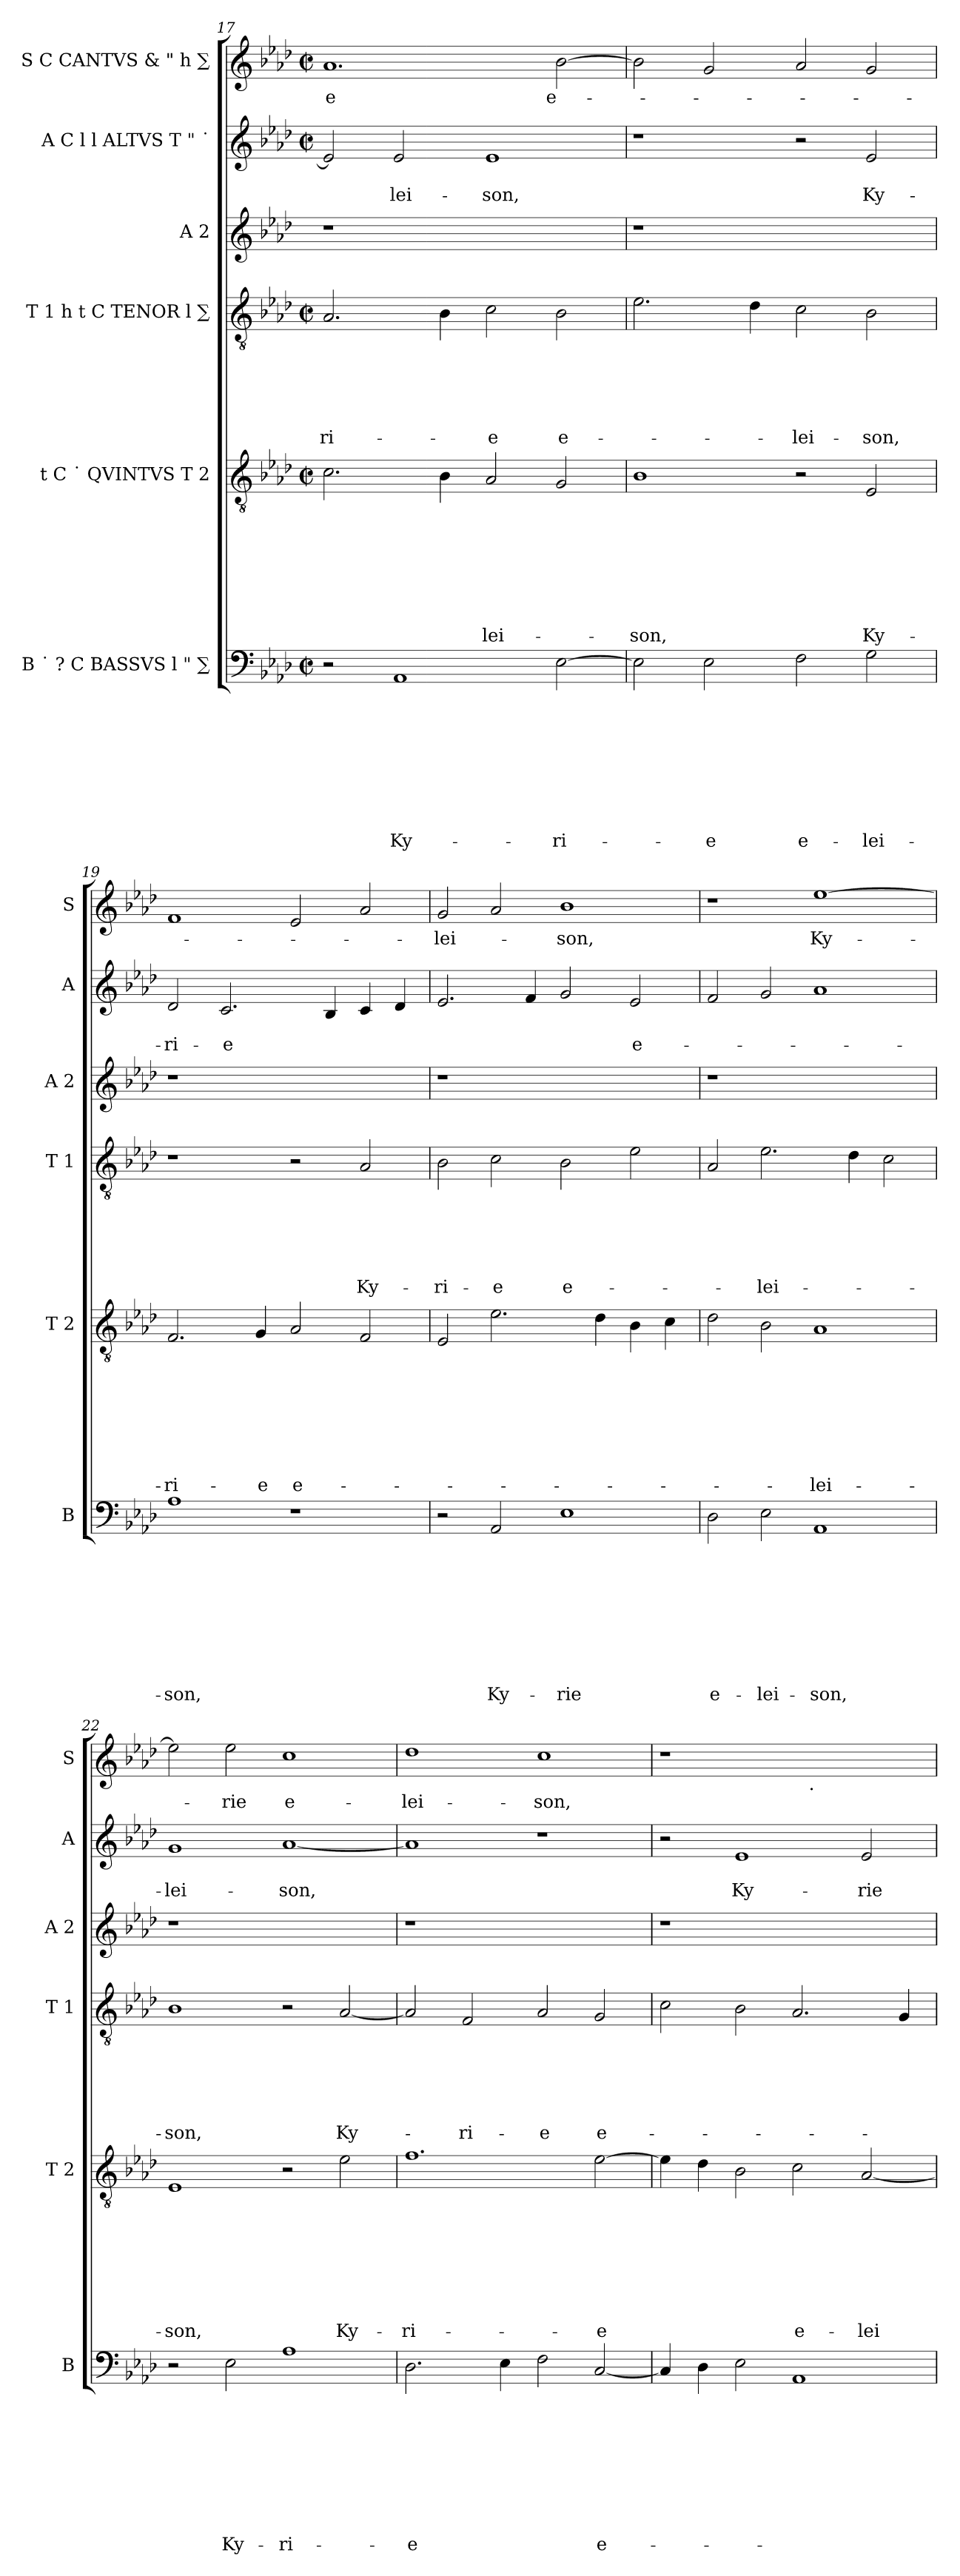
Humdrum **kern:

**kern	**text	**text	**text	**text	**text	**text	**text	**text	**text	**kern	**text	**text	**text	**text	**text	**text	**text	**text	**kern	**text	**text	**text	**text	**text	**text	**kern	**kern	**text	**text	**kern	**text
*part6	*part6	*part6	*part6	*part6	*part6	*part6	*part6	*part6	*part6	*part5	*part5	*part5	*part5	*part5	*part5	*part5	*part5	*part5	*part4	*part4	*part4	*part4	*part4	*part4	*part4	*part3	*part2	*part2	*part2	*part1	*part1
*staff6	*staff6	*staff6	*staff6	*staff6	*staff6	*staff6	*staff6	*staff6	*staff6	*staff5	*staff5	*staff5	*staff5	*staff5	*staff5	*staff5	*staff5	*staff5	*staff4	*staff4	*staff4	*staff4	*staff4	*staff4	*staff4	*staff3	*staff2	*staff2	*staff2	*staff1	*staff1
*I"B ˙ ? C BASSVS l " ∑	*	*	*	*	*	*	*	*	*	*I"t C ˙ QVINTVS T 2	*	*	*	*	*	*	*	*	*I"T 1 h t C TENOR l ∑	*	*	*	*	*	*	*I"A 2	*I"A C l l ALTVS T " ˙	*	*	*I"S C CANTVS & " h ∑	*
*I'B	*	*	*	*	*	*	*	*	*	*I'T 2	*	*	*	*	*	*	*	*	*I'T 1	*	*	*	*	*	*	*I'A 2	*I'A	*	*	*I'S	*
*clefF4	*	*	*	*	*	*	*	*	*	*clefGv2	*	*	*	*	*	*	*	*	*clefGv2	*	*	*	*	*	*	*clefG2	*clefG2	*	*	*clefG2	*
*k[b-e-a-d-]	*	*	*	*	*	*	*	*	*	*k[b-e-a-d-]	*	*	*	*	*	*	*	*	*k[b-e-a-d-]	*	*	*	*	*	*	*k[b-e-a-d-]	*k[b-e-a-d-]	*	*	*k[b-e-a-d-]	*
*A-:	*	*	*	*	*	*	*	*	*	*A-:	*	*	*	*	*	*	*	*	*A-:	*	*	*	*	*	*	*A-:	*A-:	*	*	*A-:	*
*M2/2	*	*	*	*	*	*	*	*	*	*M2/2	*	*	*	*	*	*	*	*	*M2/2	*	*	*	*	*	*	*	*M2/2	*	*	*M2/2	*
*met(c|)	*	*	*	*	*	*	*	*	*	*met(c|)	*	*	*	*	*	*	*	*	*met(c|)	*	*	*	*	*	*	*	*met(c|)	*	*	*met(c|)	*
=17	=17	=17	=17	=17	=17	=17	=17	=17	=17	=17	=17	=17	=17	=17	=17	=17	=17	=17	=17	=17	=17	=17	=17	=17	=17	=17	=17	=17	=17	=17	=17
!	!	!	!	!	!	!	!	!	!	!	!	!	!	!	!	!	!	!	!	!	!	!	!	!	!LO:LY:b	!	!	!	!	!	!LO:LY:b:rj
2r	.	.	.	.	.	.	.	.	.	2.c\	.	.	.	.	.	.	.	.	2.A-/	.	.	.	.	.	-ri-	1r	2e-/]	.	.	1.a-	-e
!	!	!	!	!	!	!	!	!	!LO:LY:b	!	!	!	!	!	!	!	!	!	!	!	!	!	!	!	!	!	!	!	!LO:LY:b	!	!
1AA-	.	.	.	.	.	.	.	.	Ky-	.	.	.	.	.	.	.	.	.	.	.	.	.	.	.	.	.	2e-/	.	-lei-	.	.
.	.	.	.	.	.	.	.	.	.	4B-\	.	.	.	.	.	.	.	.	4B-\	.	.	.	.	.	.	.	.	.	.	.	.
!	!	!	!	!	!	!	!	!	!	!	!	!	!	!	!	!	!	!LO:LY:b	!	!	!	!	!	!	!LO:LY:b	!	!	!	!LO:LY:b	!	!
.	.	.	.	.	.	.	.	.	.	2A-/	.	.	.	.	.	.	.	-lei-	2c\	.	.	.	.	.	-e	1ryy	1e-	.	-son,	.	.
!	!	!	!	!	!	!	!	!	!LO:LY:b	!	!	!	!	!	!	!	!	!	!	!	!	!	!	!	!LO:LY:b	!	!	!	!	!	!LO:LY:b
[>2E-\	.	.	.	.	.	.	.	.	-ri-	2G/	.	.	.	.	.	.	.	.	2B-\	.	.	.	.	.	e-	.	.	.	.	[>2b-\	e-
=18	=18	=18	=18	=18	=18	=18	=18	=18	=18	=18	=18	=18	=18	=18	=18	=18	=18	=18	=18	=18	=18	=18	=18	=18	=18	=18	=18	=18	=18	=18	=18
!	!	!	!	!	!	!	!	!	!	!	!	!	!	!	!	!	!	!LO:LY:b	!	!	!	!	!	!	!	!	!	!	!	!	!
2E-\]	.	.	.	.	.	.	.	.	.	1B-	.	.	.	.	.	.	.	-son,	2.e-\	.	.	.	.	.	.	1r	1r	.	.	2b-\]	.
!	!	!	!	!	!	!	!	!	!LO:LY:b	!	!	!	!	!	!	!	!	!	!	!	!	!	!	!	!	!	!	!	!	!	!
2E-\	.	.	.	.	.	.	.	.	-e	.	.	.	.	.	.	.	.	.	.	.	.	.	.	.	.	.	.	.	.	2g/	.
.	.	.	.	.	.	.	.	.	.	.	.	.	.	.	.	.	.	.	4d-\	.	.	.	.	.	.	.	.	.	.	.	.
!	!	!	!	!	!	!	!	!	!LO:LY:b	!	!	!	!	!	!	!	!	!	!	!	!	!	!	!	!LO:LY:b	!	!	!	!	!	!
2F\	.	.	.	.	.	.	.	.	e-	2r	.	.	.	.	.	.	.	.	2c\	.	.	.	.	.	-lei-	1ryy	2r	.	.	2a-/	.
!	!	!	!	!	!	!	!	!	!LO:LY:b	!	!	!	!	!	!	!	!	!LO:LY:b	!	!	!	!	!	!	!LO:LY:b	!	!	!	!LO:LY:b	!	!
2G\	.	.	.	.	.	.	.	.	-lei-	2E-/	.	.	.	.	.	.	.	Ky-	2B-\	.	.	.	.	.	-son,	.	2e-/	.	Ky-	2g/	.
!!LO:LB:g=z
=19	=19	=19	=19	=19	=19	=19	=19	=19	=19	=19	=19	=19	=19	=19	=19	=19	=19	=19	=19	=19	=19	=19	=19	=19	=19	=19	=19	=19	=19	=19	=19
!	!	!	!	!	!	!	!	!	!LO:LY:b	!	!	!	!	!	!	!	!	!LO:LY:b	!	!	!	!	!	!	!	!	!	!	!LO:LY:b	!	!
1A-	.	.	.	.	.	.	.	.	-son,	2.F/	.	.	.	.	.	.	.	-ri-	1r	.	.	.	.	.	.	1r	2d-/	.	-ri-	1f	.
!	!	!	!	!	!	!	!	!	!	!	!	!	!	!	!	!	!	!	!	!	!	!	!	!	!	!	!	!	!LO:LY:b:rj	!	!
.	.	.	.	.	.	.	.	.	.	.	.	.	.	.	.	.	.	.	.	.	.	.	.	.	.	.	2.c/	.	-e	.	.
!	!	!	!	!	!	!	!	!	!	!	!	!	!	!	!	!	!	!LO:LY:b	!	!	!	!	!	!	!	!	!	!	!	!	!
.	.	.	.	.	.	.	.	.	.	4G/	.	.	.	.	.	.	.	-e	.	.	.	.	.	.	.	.	.	.	.	.	.
!	!	!	!	!	!	!	!	!	!	!	!	!	!	!	!	!	!	!LO:LY:b	!	!	!	!	!	!	!	!	!	!	!	!	!
1r	.	.	.	.	.	.	.	.	.	2A-/	.	.	.	.	.	.	.	e-	2r	.	.	.	.	.	.	1ryy	.	.	.	2e-/	.
.	.	.	.	.	.	.	.	.	.	.	.	.	.	.	.	.	.	.	.	.	.	.	.	.	.	.	4B-/	.	.	.	.
!	!	!	!	!	!	!	!	!	!	!	!	!	!	!	!	!	!	!	!	!	!	!	!	!	!LO:LY:b	!	!	!	!	!	!
.	.	.	.	.	.	.	.	.	.	2F/	.	.	.	.	.	.	.	.	2A-/	.	.	.	.	.	Ky-	.	4c/	.	.	2a-/	.
.	.	.	.	.	.	.	.	.	.	.	.	.	.	.	.	.	.	.	.	.	.	.	.	.	.	.	4d-/	.	.	.	.
=20	=20	=20	=20	=20	=20	=20	=20	=20	=20	=20	=20	=20	=20	=20	=20	=20	=20	=20	=20	=20	=20	=20	=20	=20	=20	=20	=20	=20	=20	=20	=20
!	!	!	!	!	!	!	!	!	!	!	!	!	!	!	!	!	!	!	!	!	!	!	!	!	!LO:LY:b	!	!	!	!	!	!LO:LY:b
2r	.	.	.	.	.	.	.	.	.	2E-/	.	.	.	.	.	.	.	.	2B-\	.	.	.	.	.	-ri-	1r	2.e-/	.	.	2g/	-lei-
!	!	!	!	!	!	!	!	!	!LO:LY:b	!	!	!	!	!	!	!	!	!	!	!	!	!	!	!	!LO:LY:b	!	!	!	!	!	!
2AA-/	.	.	.	.	.	.	.	.	Ky-	2.e-\	.	.	.	.	.	.	.	.	2c\	.	.	.	.	.	-e	.	.	.	.	2a-/	.
.	.	.	.	.	.	.	.	.	.	.	.	.	.	.	.	.	.	.	.	.	.	.	.	.	.	.	4f/	.	.	.	.
!	!	!	!	!	!	!	!	!	!LO:LY:b	!	!	!	!	!	!	!	!	!	!	!	!	!	!	!	!LO:LY:b	!	!	!	!	!	!LO:LY:b
1E-	.	.	.	.	.	.	.	.	-rie	.	.	.	.	.	.	.	.	.	2B-\	.	.	.	.	.	e-	1ryy	2g/	.	.	1b-	-son,
.	.	.	.	.	.	.	.	.	.	4d-\	.	.	.	.	.	.	.	.	.	.	.	.	.	.	.	.	.	.	.	.	.
!	!	!	!	!	!	!	!	!	!	!	!	!	!	!	!	!	!	!	!	!	!	!	!	!	!	!	!	!	!LO:LY:b	!	!
.	.	.	.	.	.	.	.	.	.	4B-\	.	.	.	.	.	.	.	.	2e-\	.	.	.	.	.	.	.	2e-/	.	e-	.	.
.	.	.	.	.	.	.	.	.	.	4c\	.	.	.	.	.	.	.	.	.	.	.	.	.	.	.	.	.	.	.	.	.
=21	=21	=21	=21	=21	=21	=21	=21	=21	=21	=21	=21	=21	=21	=21	=21	=21	=21	=21	=21	=21	=21	=21	=21	=21	=21	=21	=21	=21	=21	=21	=21
!	!	!	!	!	!	!	!	!	!LO:LY:b	!	!	!	!	!	!	!	!	!	!	!	!	!	!	!	!	!	!	!	!	!	!
2D-\	.	.	.	.	.	.	.	.	e-	2d-\	.	.	.	.	.	.	.	.	2A-/	.	.	.	.	.	.	1r	2f/	.	.	1r	.
!	!	!	!	!	!	!	!	!	!LO:LY:b	!	!	!	!	!	!	!	!	!	!	!	!	!	!	!	!LO:LY:b	!	!	!	!	!	!
2E-\	.	.	.	.	.	.	.	.	-lei-	2B-\	.	.	.	.	.	.	.	.	2.e-\	.	.	.	.	.	-lei-	.	2g/	.	.	.	.
!	!	!	!	!	!	!	!	!	!LO:LY:b	!	!	!	!	!	!	!	!	!LO:LY:b	!	!	!	!	!	!	!	!	!	!	!	!	!LO:LY:b
1AA-	.	.	.	.	.	.	.	.	-son,	1A-	.	.	.	.	.	.	.	-lei-	.	.	.	.	.	.	.	1ryy	1a-	.	.	[>1ee-	Ky-
.	.	.	.	.	.	.	.	.	.	.	.	.	.	.	.	.	.	.	4d-\	.	.	.	.	.	.	.	.	.	.	.	.
.	.	.	.	.	.	.	.	.	.	.	.	.	.	.	.	.	.	.	2c\	.	.	.	.	.	.	.	.	.	.	.	.
=22	=22	=22	=22	=22	=22	=22	=22	=22	=22	=22	=22	=22	=22	=22	=22	=22	=22	=22	=22	=22	=22	=22	=22	=22	=22	=22	=22	=22	=22	=22	=22
!	!	!	!	!	!	!	!	!	!	!	!	!	!	!	!	!	!	!LO:LY:b	!	!	!	!	!	!	!LO:LY:b	!	!	!	!LO:LY:b	!	!
2r	.	.	.	.	.	.	.	.	.	1E-	.	.	.	.	.	.	.	-son,	1B-	.	.	.	.	.	-son,	1r	1g	.	-lei-	2ee-\]	.
!	!	!	!	!	!	!	!	!	!LO:LY:b	!	!	!	!	!	!	!	!	!	!	!	!	!	!	!	!	!	!	!	!	!	!LO:LY:b
2E-\	.	.	.	.	.	.	.	.	Ky-	.	.	.	.	.	.	.	.	.	.	.	.	.	.	.	.	.	.	.	.	2ee-\	-rie
!	!	!	!	!	!	!	!	!	!LO:LY:b	!	!	!	!	!	!	!	!	!	!	!	!	!	!	!	!	!	!	!	!LO:LY:b	!	!LO:LY:b:rj
1A-	.	.	.	.	.	.	.	.	-ri-	2r	.	.	.	.	.	.	.	.	2r	.	.	.	.	.	.	1ryy	[<1a-	.	-son,	1cc	e-
!	!	!	!	!	!	!	!	!	!	!	!	!	!	!	!	!	!	!LO:LY:b	!	!	!	!	!	!	!LO:LY:b	!	!	!	!	!	!
.	.	.	.	.	.	.	.	.	.	2e-\	.	.	.	.	.	.	.	Ky-	[<2A-/	.	.	.	.	.	Ky-	.	.	.	.	.	.
=23	=23	=23	=23	=23	=23	=23	=23	=23	=23	=23	=23	=23	=23	=23	=23	=23	=23	=23	=23	=23	=23	=23	=23	=23	=23	=23	=23	=23	=23	=23	=23
!	!	!	!	!	!	!	!	!	!LO:LY:b:rj	!	!	!	!	!	!	!	!	!LO:LY:b	!	!	!	!	!	!	!	!	!	!	!	!	!LO:LY:b
2.D-\	.	.	.	.	.	.	.	.	-e	1.f	.	.	.	.	.	.	.	-ri-	2A-/]	.	.	.	.	.	.	1r	1a-]	.	.	1dd-	-lei-
!	!	!	!	!	!	!	!	!	!	!	!	!	!	!	!	!	!	!	!	!	!	!	!	!	!LO:LY:b	!	!	!	!	!	!
.	.	.	.	.	.	.	.	.	.	.	.	.	.	.	.	.	.	.	2F/	.	.	.	.	.	-ri-	.	.	.	.	.	.
4E-\	.	.	.	.	.	.	.	.	.	.	.	.	.	.	.	.	.	.	.	.	.	.	.	.	.	.	.	.	.	.	.
!	!	!	!	!	!	!	!	!	!	!	!	!	!	!	!	!	!	!	!	!	!	!	!	!	!LO:LY:b	!	!	!	!	!	!LO:LY:b
2F\	.	.	.	.	.	.	.	.	.	.	.	.	.	.	.	.	.	.	2A-/	.	.	.	.	.	-e	1ryy	1r	.	.	1cc	-son,
!	!	!	!	!	!	!	!	!	!LO:LY:b	!	!	!	!	!	!	!	!	!LO:LY:b:rj	!	!	!	!	!	!	!LO:LY:b	!	!	!	!	!	!
[<2C/	.	.	.	.	.	.	.	.	e-	[<2e-\	.	.	.	.	.	.	.	-e	2G/	.	.	.	.	.	e-	.	.	.	.	.	.
!!LO:LB:g=z
=24	=24	=24	=24	=24	=24	=24	=24	=24	=24	=24	=24	=24	=24	=24	=24	=24	=24	=24	=24	=24	=24	=24	=24	=24	=24	=24	=24	=24	=24	=24	=24
4C/]	.	.	.	.	.	.	.	.	.	4e-\]	.	.	.	.	.	.	.	.	2c\	.	.	.	.	.	.	1r	2r	.	.	1r	.
4D-\	.	.	.	.	.	.	.	.	.	4d-\	.	.	.	.	.	.	.	.	.	.	.	.	.	.	.	.	.	.	.	.	.
!	!	!	!	!	!	!	!	!	!	!	!	!	!	!	!	!	!	!	!	!	!	!	!	!	!	!	!	!	!LO:LY:b	!	!
2E-\	.	.	.	.	.	.	.	.	.	2B-\	.	.	.	.	.	.	.	.	2B-\	.	.	.	.	.	.	.	1e-	.	Ky-	.	.
!	!	!	!	!	!	!	!	!	!	!	!	!	!	!	!	!	!	!LO:LY:b	!	!	!	!	!	!	!	!	!	!	!	!	!
1AA-	.	.	.	.	.	.	.	.	.	2c\	.	.	.	.	.	.	.	e-	2.A-/	.	.	.	.	.	.	1ryy	.	.	.	16ryy	.
!	!	!	!	!	!	!	!	!	!	!	!	!	!	!	!	!	!	!	!	!	!	!	!	!	!	!	!	!	!	!LO:TX:b:t=.	!
.	.	.	.	.	.	.	.	.	.	.	.	.	.	.	.	.	.	.	.	.	.	.	.	.	.	.	.	.	.	2...ryy	.
!	!	!	!	!	!	!	!	!	!	!	!	!	!	!	!	!	!	!LO:LY:b	!	!	!	!	!	!	!	!	!	!	!LO:LY:b	!	!
.	.	.	.	.	.	.	.	.	.	[<2A-/	.	.	.	.	.	.	.	-lei-	.	.	.	.	.	.	.	.	2e-/	.	-rie	.	.
.	.	.	.	.	.	.	.	.	.	.	.	.	.	.	.	.	.	.	4G/	.	.	.	.	.	.	.	.	.	.	.	.
=	=	=	=	=	=	=	=	=	=	=	=	=	=	=	=	=	=	=	=	=	=	=	=	=	=	=	=	=	=	=	=
*-	*-	*-	*-	*-	*-	*-	*-	*-	*-	*-	*-	*-	*-	*-	*-	*-	*-	*-	*-	*-	*-	*-	*-	*-	*-	*-	*-	*-	*-	*-	*-
